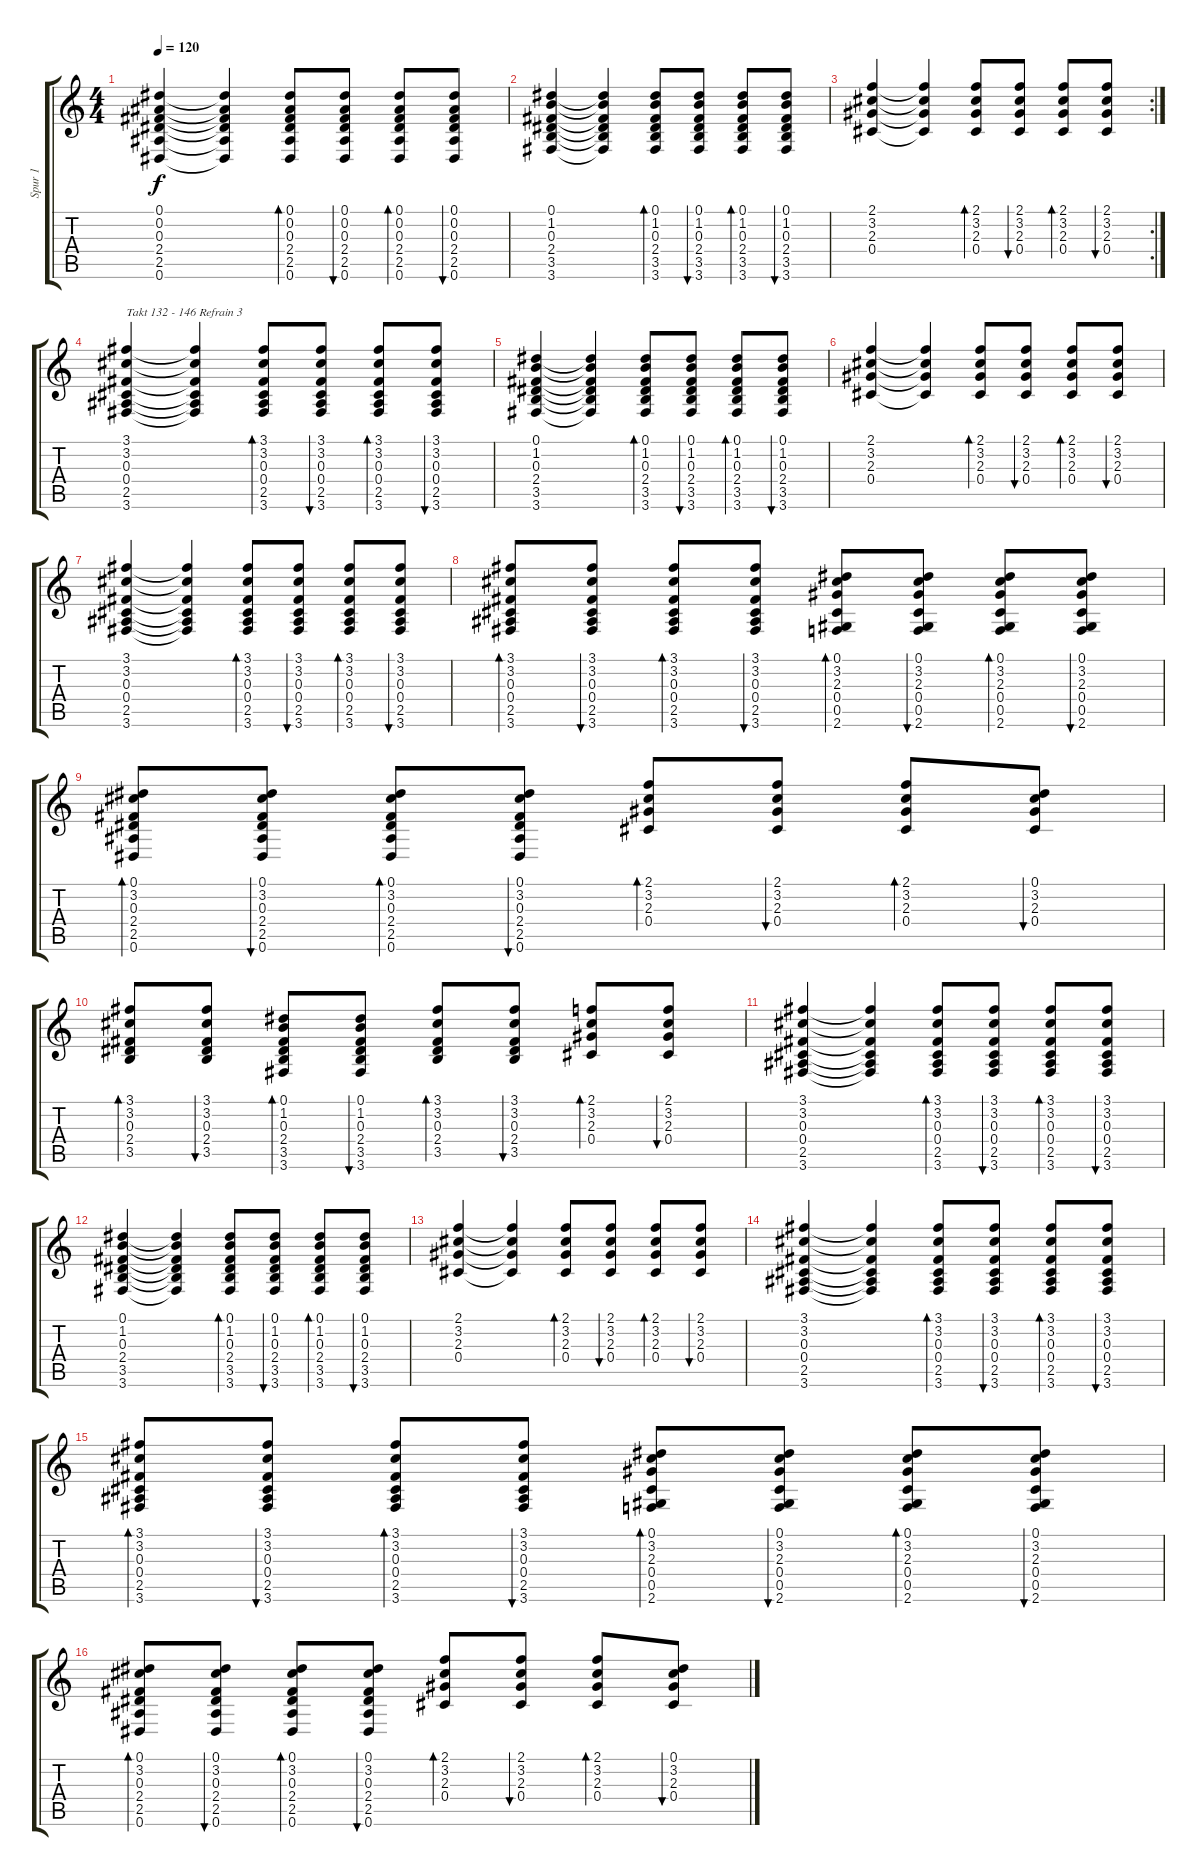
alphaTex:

\track ("Spur 1" "Spur 1") {instrument acousticguitarsteel}
\staff {score tabs}
\tuning (Eb4 Bb3 Gb3 Db3 Ab2 Eb2) {hide}
\ts (4 4)
\tempo 120
\clef g2
\ks c
(0.1 0.2 0.3 2.4 2.5 0.6).4{dy f} (0.1{t} 0.2{t} 0.3{t} 2.4{t} 2.5{t} 0.6{t}).4 (0.1 0.2 0.3 2.4 2.5 0.6).8{bd 30} (0.1 0.2 0.3 2.4 2.5 0.6).8{bu 30} (0.1 0.2 0.3 2.4 2.5 0.6).8{bd 30} (0.1 0.2 0.3 2.4 2.5 0.6).8{bu 30} |
(0.1 1.2 0.3 2.4 3.5 3.6).4 (0.1{t} 1.2{t} 0.3{t} 2.4{t} 3.5{t} 3.6{t}).4 (0.1 1.2 0.3 2.4 3.5 3.6).8{bd 30} (0.1 1.2 0.3 2.4 3.5 3.6).8{bu 30} (0.1 1.2 0.3 2.4 3.5 3.6).8{bd 30} (0.1 1.2 0.3 2.4 3.5 3.6).8{bu 30} |
\rc 2
(2.1 3.2 2.3 0.4).4 (2.1{t} 3.2{t} 2.3{t} 0.4{t}).4 (2.1 3.2 2.3 0.4).8{bd 30} (2.1 3.2 2.3 0.4).8{bu 30} (2.1 3.2 2.3 0.4).8{bd 30} (2.1 3.2 2.3 0.4).8{bu 30} |
(3.1 3.2 0.3 0.4 2.5 3.6).4{txt "Takt 132 - 146 Refrain 3"} (3.1{t} 3.2{t} 0.3{t} 0.4{t} 2.5{t} 3.6{t}).4 (3.1 3.2 0.3 0.4 2.5 3.6).8{bd 30} (3.1 3.2 0.3 0.4 2.5 3.6).8{bu 30} (3.1 3.2 0.3 0.4 2.5 3.6).8{bd 30} (3.1 3.2 0.3 0.4 2.5 3.6).8{bu 30} |
(0.1 1.2 0.3 2.4 3.5 3.6).4 (0.1{t} 1.2{t} 0.3{t} 2.4{t} 3.5{t} 3.6{t}).4 (0.1 1.2 0.3 2.4 3.5 3.6).8{bd 30} (0.1 1.2 0.3 2.4 3.5 3.6).8{bu 30} (0.1 1.2 0.3 2.4 3.5 3.6).8{bd 30} (0.1 1.2 0.3 2.4 3.5 3.6).8{bu 30} |
(2.1 3.2 2.3 0.4).4 (2.1{t} 3.2{t} 2.3{t} 0.4{t}).4 (2.1 3.2 2.3 0.4).8{bd 30} (2.1 3.2 2.3 0.4).8{bu 30} (2.1 3.2 2.3 0.4).8{bd 30} (2.1 3.2 2.3 0.4).8{bu 30} |
(3.1 3.2 0.3 0.4 2.5 3.6).4 (3.1{t} 3.2{t} 0.3{t} 0.4{t} 2.5{t} 3.6{t}).4 (3.1 3.2 0.3 0.4 2.5 3.6).8{bd 30} (3.1 3.2 0.3 0.4 2.5 3.6).8{bu 30} (3.1 3.2 0.3 0.4 2.5 3.6).8{bd 30} (3.1 3.2 0.3 0.4 2.5 3.6).8{bu 30} |
(3.1 3.2 0.3 0.4 2.5 3.6).8{bd 30} (3.1 3.2 0.3 0.4 2.5 3.6).8{bu 30} (3.1 3.2 0.3 0.4 2.5 3.6).8{bd 30} (3.1 3.2 0.3 0.4 2.5 3.6).8{bu 30} (0.1 3.2 2.3 0.4 0.5 2.6).8{bd 30} (0.1 3.2 2.3 0.4 0.5 2.6).8{bu 30} (0.1 3.2 2.3 0.4 0.5 2.6).8{bd 30} (0.1 3.2 2.3 0.4 0.5 2.6).8{bu 30} |
(0.1 3.2 0.3 2.4 2.5 0.6).8{bd 30} (0.1 3.2 0.3 2.4 2.5 0.6).8{bu 30} (0.1 3.2 0.3 2.4 2.5 0.6).8{bd 30} (0.1 3.2 0.3 2.4 2.5 0.6).8{bu 30} (2.1 3.2 2.3 0.4).8{bd 30} (2.1 3.2 2.3 0.4).8{bu 30} (2.1 3.2 2.3 0.4).8{bd 30} (0.1 3.2 2.3 0.4).8{bu 30} |
(3.1 3.2 0.3 2.4 3.5).8{bd 30} (3.1 3.2 0.3 2.4 3.5).8{bu 30} (0.1 1.2 0.3 2.4 3.5 3.6).8{bd 30} (0.1 1.2 0.3 2.4 3.5 3.6).8{bu 30} (3.1 3.2 0.3 2.4 3.5).8{bd 30} (3.1 3.2 0.3 2.4 3.5).8{bu 30} (2.1 3.2 2.3 0.4).8{bd 30} (2.1 3.2 2.3 0.4).8{bu 30} |
(3.1 3.2 0.3 0.4 2.5 3.6).4 (3.1{t} 3.2{t} 0.3{t} 0.4{t} 2.5{t} 3.6{t}).4 (3.1 3.2 0.3 0.4 2.5 3.6).8{bd 30} (3.1 3.2 0.3 0.4 2.5 3.6).8{bu 30} (3.1 3.2 0.3 0.4 2.5 3.6).8{bd 30} (3.1 3.2 0.3 0.4 2.5 3.6).8{bu 30} |
(0.1 1.2 0.3 2.4 3.5 3.6).4 (0.1{t} 1.2{t} 0.3{t} 2.4{t} 3.5{t} 3.6{t}).4 (0.1 1.2 0.3 2.4 3.5 3.6).8{bd 30} (0.1 1.2 0.3 2.4 3.5 3.6).8{bu 30} (0.1 1.2 0.3 2.4 3.5 3.6).8{bd 30} (0.1 1.2 0.3 2.4 3.5 3.6).8{bu 30} |
(2.1 3.2 2.3 0.4).4 (2.1{t} 3.2{t} 2.3{t} 0.4{t}).4 (2.1 3.2 2.3 0.4).8{bd 30} (2.1 3.2 2.3 0.4).8{bu 30} (2.1 3.2 2.3 0.4).8{bd 30} (2.1 3.2 2.3 0.4).8{bu 30} |
(3.1 3.2 0.3 0.4 2.5 3.6).4 (3.1{t} 3.2{t} 0.3{t} 0.4{t} 2.5{t} 3.6{t}).4 (3.1 3.2 0.3 0.4 2.5 3.6).8{bd 30} (3.1 3.2 0.3 0.4 2.5 3.6).8{bu 30} (3.1 3.2 0.3 0.4 2.5 3.6).8{bd 30} (3.1 3.2 0.3 0.4 2.5 3.6).8{bu 30} |
(3.1 3.2 0.3 0.4 2.5 3.6).8{bd 30} (3.1 3.2 0.3 0.4 2.5 3.6).8{bu 30} (3.1 3.2 0.3 0.4 2.5 3.6).8{bd 30} (3.1 3.2 0.3 0.4 2.5 3.6).8{bu 30} (0.1 3.2 2.3 0.4 0.5 2.6).8{bd 30} (0.1 3.2 2.3 0.4 0.5 2.6).8{bu 30} (0.1 3.2 2.3 0.4 0.5 2.6).8{bd 30} (0.1 3.2 2.3 0.4 0.5 2.6).8{bu 30} |
(0.1 3.2 0.3 2.4 2.5 0.6).8{bd 30} (0.1 3.2 0.3 2.4 2.5 0.6).8{bu 30} (0.1 3.2 0.3 2.4 2.5 0.6).8{bd 30} (0.1 3.2 0.3 2.4 2.5 0.6).8{bu 30} (2.1 3.2 2.3 0.4).8{bd 30} (2.1 3.2 2.3 0.4).8{bu 30} (2.1 3.2 2.3 0.4).8{bd 30} (0.1 3.2 2.3 0.4).8{bu 30}
